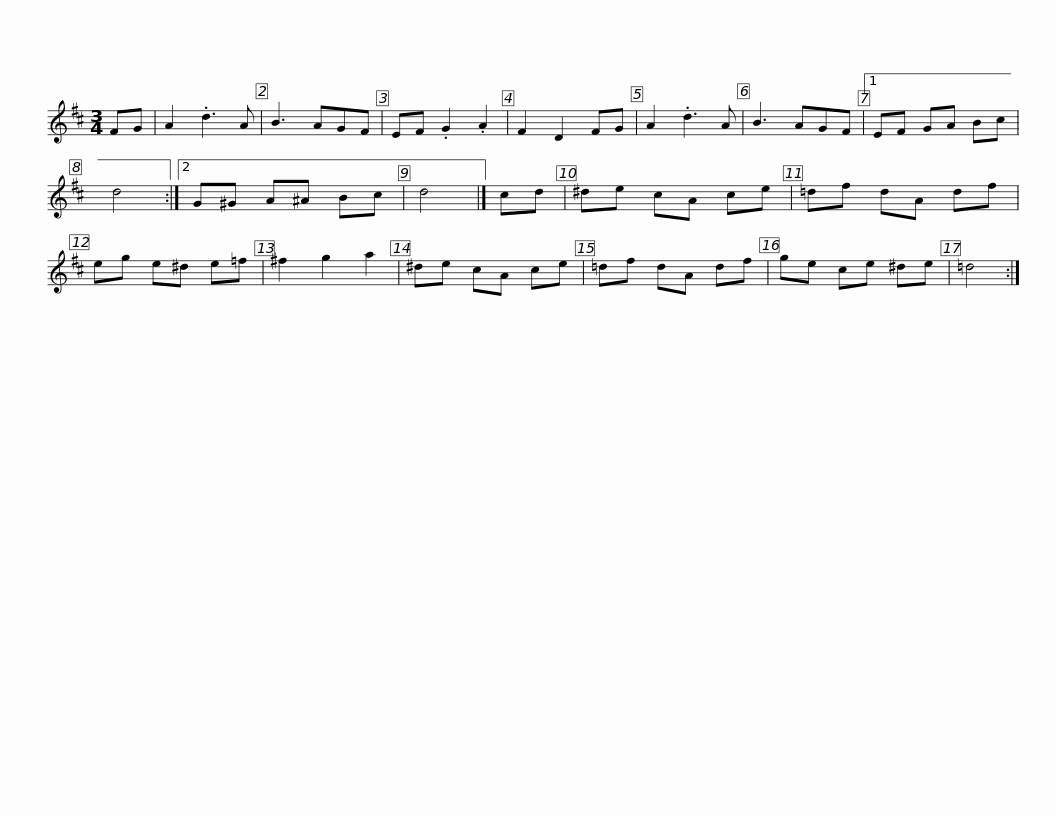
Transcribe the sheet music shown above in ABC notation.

X:1
L:1/8
M:3/4
I:linebreak $
K:D
V:1 treble
V:1
 FG | A2 .d3 A | B3 AGF | EF .G2 .A2 | F2 D2 FG | %5
 A2 .d3 A | B3 AGF |1 EF GA Bc | d4 :|2 G^G A^A Bc |$ %10
 d4 |] cd | ^de cA ce | =df dA df | eg e^d e=f | %15
 ^f2 g2 a2 | ^de cA ce | =df dA df |$ ge ce ^de | =d4 :| %20
